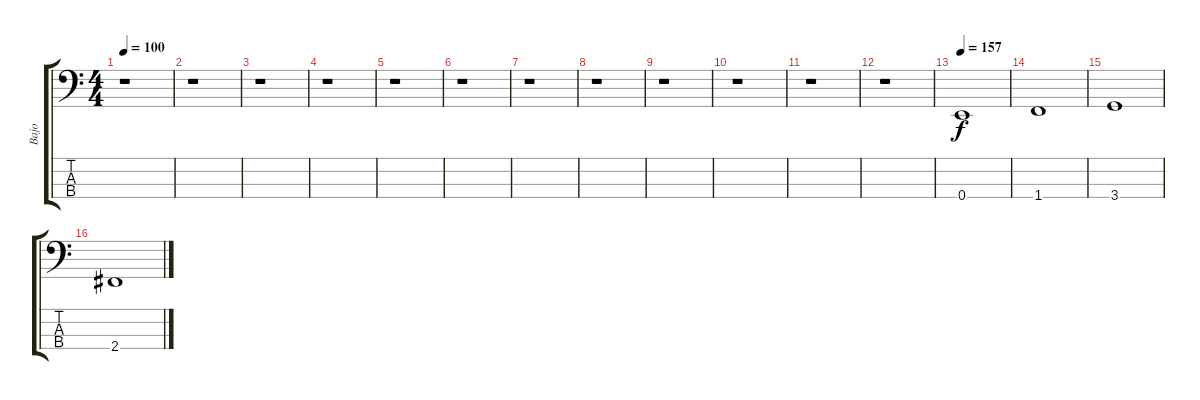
\track ("Bajo" "Bajo") {instrument electricbasspick}
\staff {score tabs}
\tuning (G2 D2 A1 E1) {hide}
\ts (4 4)
\tempo 100
\clef f4
\ks c
r.1{dy f} |
r.1 |
r.1 |
r.1 |
r.1 |
r.1 |
r.1 |
r.1 |
r.1 |
r.1 |
r.1 |
r.1 |
\tempo 157
0.4.1 |
1.4.1 |
3.4.1 |
2.4.1
